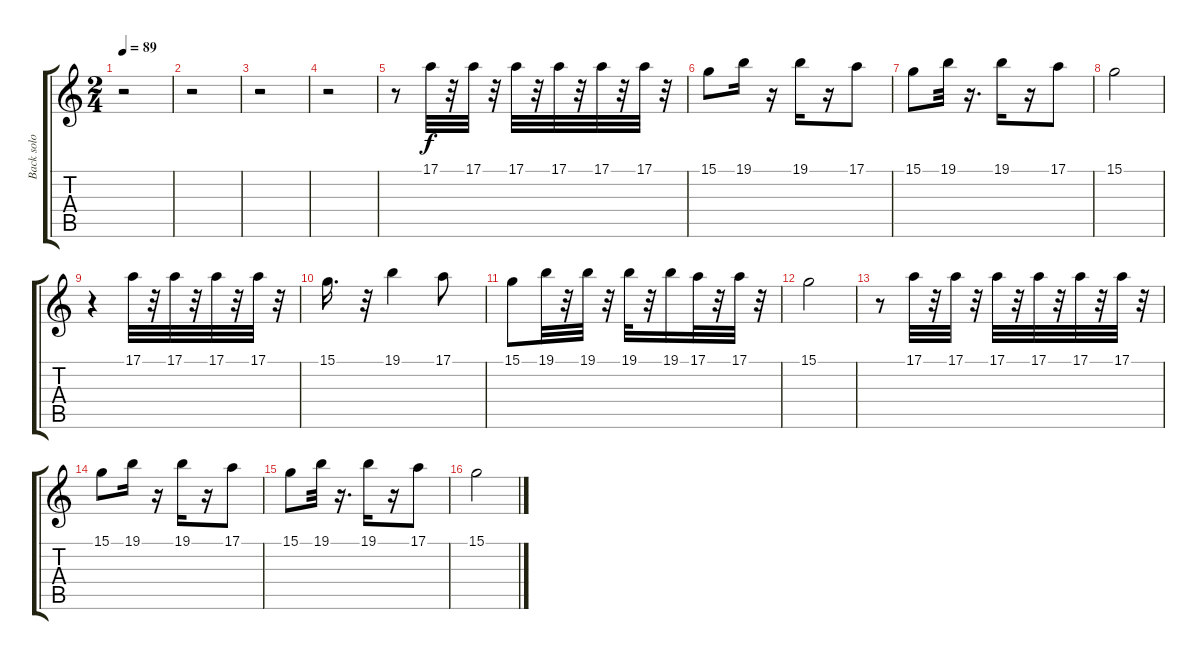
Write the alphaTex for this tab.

\track ("Back solo" "Back solo") {instrument trumpet}
\staff {score tabs}
\tuning (E4 B3 G3 D3 A2 E2) {hide}
\ts (2 4)
\tempo 89
\clef g2
\ks c
r.2{dy f} |
r.2 |
r.2 |
r.2 |
r.8 17.1.32 r.32 17.1.32 r.32 17.1.32 r.32 17.1.32 r.32 17.1.32 r.32 17.1.32 r.32 |
15.1.8 19.1.16 r.16 19.1.16 r.16 17.1.8 |
15.1.8 19.1.32 r.16{d} 19.1.16 r.16 17.1.8 |
15.1.2 |
r.4 17.1.32 r.32 17.1.32 r.32 17.1.32 r.32 17.1.32 r.32 |
15.1.16{d} r.32 19.1.4 17.1.8 |
15.1.8 19.1.32 r.32 19.1.32 r.32 19.1.32 r.32 19.1.16 17.1.32 r.32 17.1.32 r.32 |
15.1.2 |
r.8 17.1.32 r.32 17.1.32 r.32 17.1.32 r.32 17.1.32 r.32 17.1.32 r.32 17.1.32 r.32 |
15.1.8 19.1.16 r.16 19.1.16 r.16 17.1.8 |
15.1.8 19.1.32 r.16{d} 19.1.16 r.16 17.1.8 |
15.1.2
